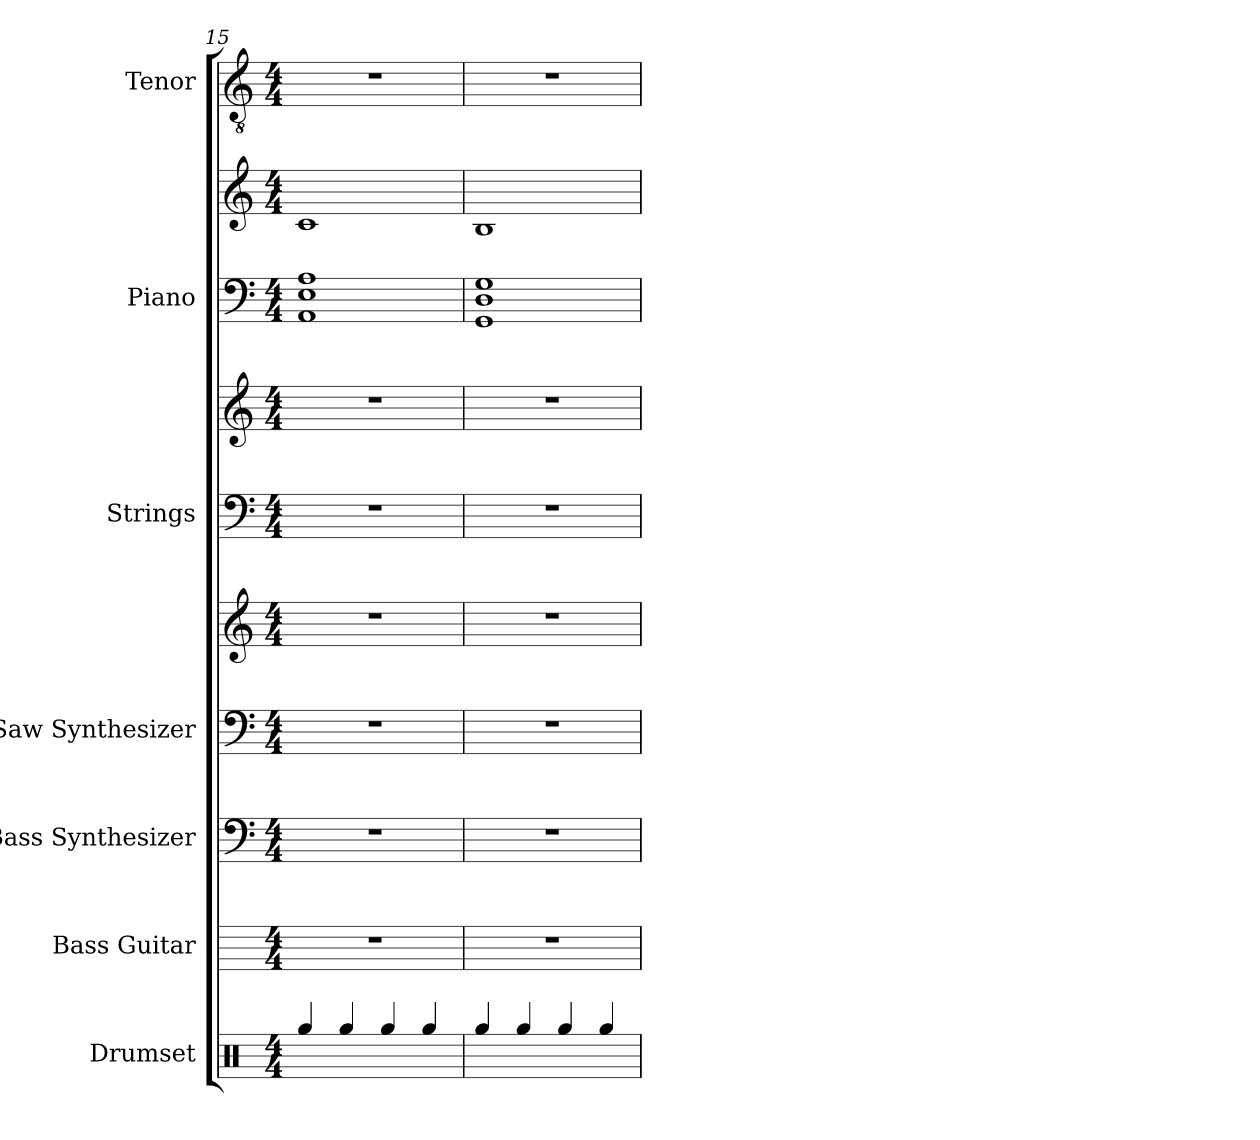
**kern	**kern	**kern	**kern	**kern	**kern	**kern	**kern	**kern	**kern
*part7	*part6	*part5	*part4	*part4	*part3	*part3	*part2	*part2	*part1
*staff10	*staff9	*staff8	*staff7	*staff6	*staff5	*staff4	*staff3	*staff2	*staff1
*I"Drumset	*I"Bass Guitar	*I"Bass Synthesizer	*I"Saw Synthesizer	*	*I"Strings	*	*I"Piano	*	*I"Tenor
*I'D. Set	*I'B. Guit.	*I'Synth.	*I'Synth.	*	*I'St.	*	*I'Pno.	*	*I'T.
*clefX	*	*clefF4	*clefF4	*clefG2	*clefF4	*clefG2	*clefF4	*clefG2	*clefGv2
*	*ITrd7c12	*	*	*	*	*	*	*	*
*k[]	*k[]	*k[]	*k[]	*k[]	*k[]	*k[]	*k[]	*k[]	*k[]
*M4/4	*M4/4	*M4/4	*M4/4	*M4/4	*M4/4	*M4/4	*M4/4	*M4/4	*M4/4
=15	=15	=15	=15	=15	=15	=15	=15	=15	=15
4Rgg/	1r	1r	1r	1r	1r	1r	1AA 1E 1A	1c	1r
4Rgg/	.	.	.	.	.	.	.	.	.
4Rgg/	.	.	.	.	.	.	.	.	.
4Rgg/	.	.	.	.	.	.	.	.	.
=16	=16	=16	=16	=16	=16	=16	=16	=16	=16
4Rgg/	1r	1r	1r	1r	1r	1r	1GG 1D 1G	1B	1r
4Rgg/	.	.	.	.	.	.	.	.	.
4Rgg/	.	.	.	.	.	.	.	.	.
4Rgg/	.	.	.	.	.	.	.	.	.
=	=	=	=	=	=	=	=	=	=
*-	*-	*-	*-	*-	*-	*-	*-	*-	*-
